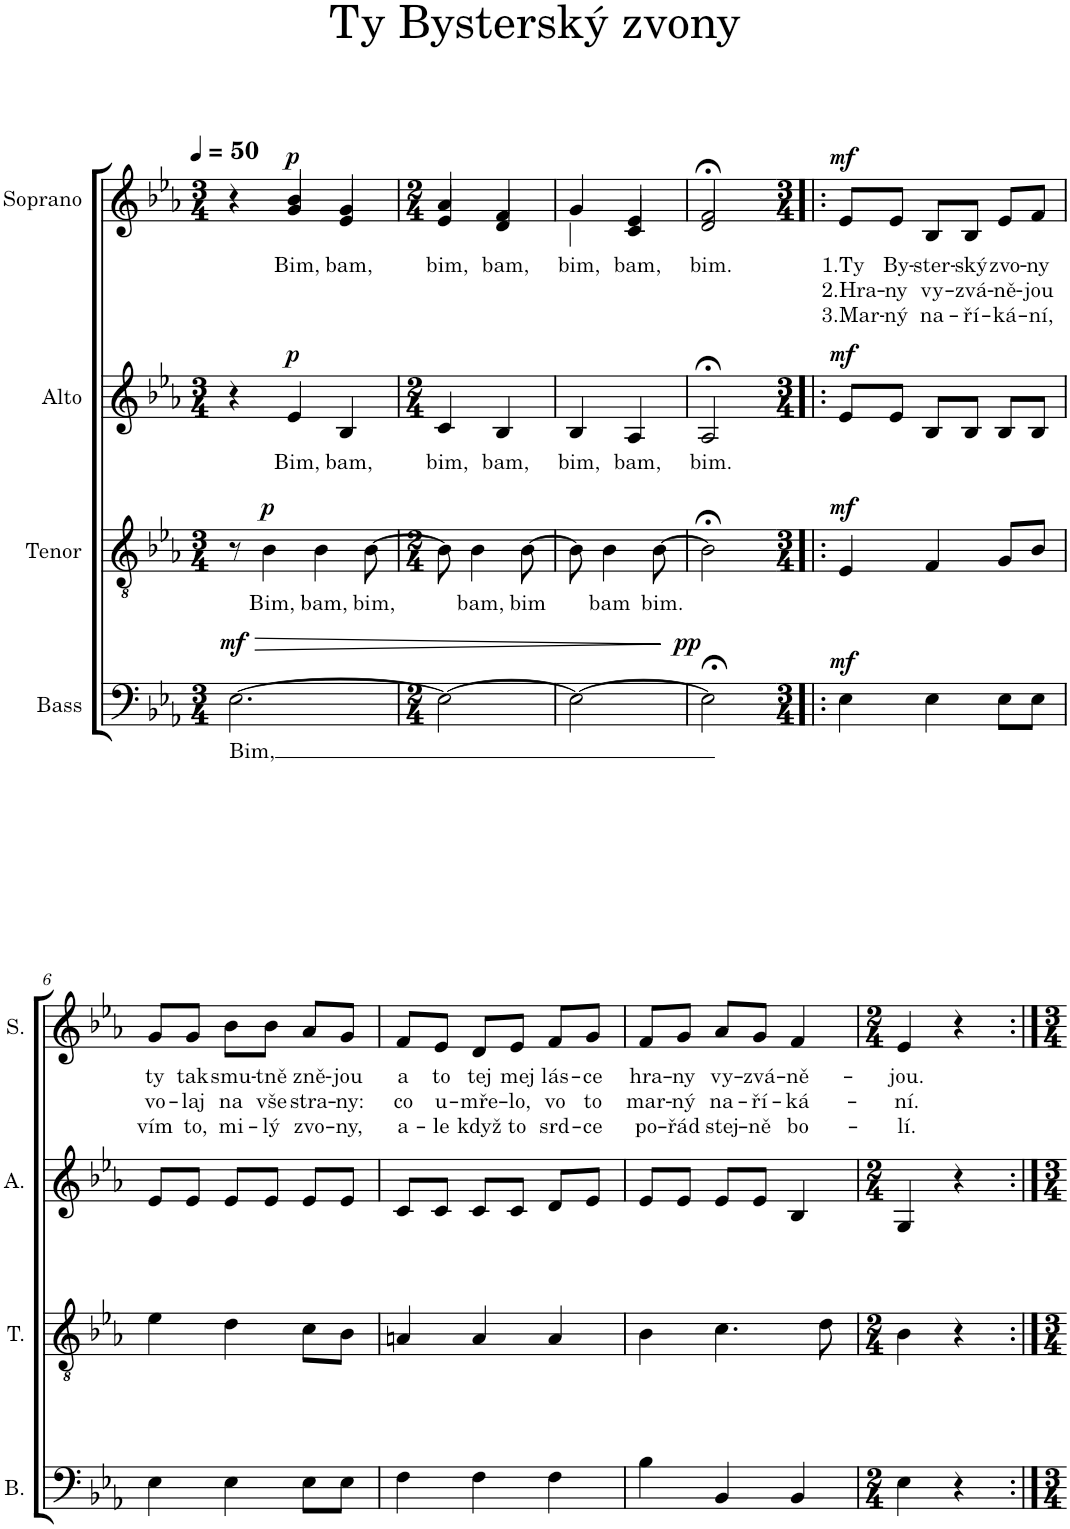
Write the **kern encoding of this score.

**kern	**text	**dynam	**kern	**text	**dynam	**kern	**text	**dynam	**kern	**text	**text	**text	**dynam
*part4	*part4	*part4	*part3	*part3	*part3	*part2	*part2	*part2	*part1	*part1	*part1	*part1	*part1
*staff4	*staff4	*staff4	*staff3	*staff3	*staff3	*staff2	*staff2	*staff2	*staff1	*staff1	*staff1	*staff1	*staff1
*I"Bass	*	*	*I"Tenor	*	*	*I"Alto	*	*	*I"Soprano	*	*	*	*
*I'B.	*	*	*I'T.	*	*	*I'A.	*	*	*I'S.	*	*	*	*
*clefF4	*	*	*clefGv2	*	*	*clefG2	*	*	*clefG2	*	*	*	*
*k[b-e-a-]	*	*	*k[b-e-a-]	*	*	*k[b-e-a-]	*	*	*k[b-e-a-]	*	*	*	*
*M3/4	*	*	*M3/4	*	*	*M3/4	*	*	*M3/4	*	*	*	*
*MM50	*	*	*MM50	*	*	*MM50	*	*	*MM50	*	*	*	*
=1	=1	=1	=1	=1	=1	=1	=1	=1	=1	=1	=1	=1	=1
!	!LO:LY:b	!LO:HP:b	!	!	!	!	!	!	!	!	!	!	!
*	*	*	*	*	*	*	*	*	*^	*	*	*	*
!	!	!LO:DY:n=1:a	!	!	!	!	!	!	!	!	!	!	!	!
[2.E-\	Bim,	> mf	8r	.	.	4r	.	.	4r	4ryy	.	.	.	.
!	!	!	!	!LO:LY:b	!LO:DY:a	!	!	!	!	!	!	!	!	!
.	.	.	4B-\	Bim,	p	.	.	.	.	.	.	.	.	.
!	!	!	!	!	!	!	!LO:LY:b	!LO:DY:a	!	!	!LO:LY:b	!	!	!LO:DY:a
.	.	.	.	.	.	4e-/	Bim,	p	4b-/	4g/	Bim,	.	.	p
!	!	!	!	!LO:LY:b	!	!	!	!	!	!	!	!	!	!
.	.	.	4B-\	bam,	.	.	.	.	.	.	.	.	.	.
!	!	!	!	!	!	!	!LO:LY:b	!	!	!	!LO:LY:b	!	!	!
.	.	.	.	.	.	4B-/	bam,	.	4g/	4e-/	bam,	.	.	.
!	!	!	!	!LO:LY:b	!	!	!	!	!	!	!	!	!	!
.	.	.	[8B-\	bim,	.	.	.	.	.	.	.	.	.	.
=2	=2	=2	=2	=2	=2	=2	=2	=2	=2	=2	=2	=2	=2	=2
*M2/4	*	*	*M2/4	*	*	*M2/4	*	*	*M2/4	*	*	*	*	*
!	!	!	!	!	!	!	!LO:LY:b	!	!	!	!LO:LY:b	!	!	!
2E-\_	.	.	8B-\]	.	.	4c/	bim,	.	4a-/	4e-/	bim,	.	.	.
!	!	!	!	!LO:LY:b	!	!	!	!	!	!	!	!	!	!
.	.	.	4B-\	bam,	.	.	.	.	.	.	.	.	.	.
!	!	!	!	!	!	!	!LO:LY:b	!	!	!	!LO:LY:b	!	!	!
.	.	.	.	.	.	4B-/	bam,	.	4f/	4d/	bam,	.	.	.
!	!	!	!	!LO:LY:b	!	!	!	!	!	!	!	!	!	!
.	.	.	[8B-\	bim	.	.	.	.	.	.	.	.	.	.
=3	=3	=3	=3	=3	=3	=3	=3	=3	=3	=3	=3	=3	=3	=3
!	!	!	!	!	!	!	!LO:LY:b	!	!	!	!LO:LY:b	!	!	!
2E-\_	.	.	8B-\]	.	.	4B-/	bim,	.	4g/	4e-\	bim,	.	.	.
!	!	!	!	!LO:LY:b	!	!	!	!	!	!	!	!	!	!
.	.	.	4B-\	bam	.	.	.	.	.	.	.	.	.	.
!	!	!	!	!	!	!	!LO:LY:b	!	!	!	!LO:LY:b	!	!	!
.	.	.	.	.	.	4A-/	bam,	.	4e-/	4c/	bam,	.	.	.
!	!	!	!	!LO:LY:b	!	!	!	!	!	!	!	!	!	!
.	.	.	[8B-\	bim.	.	.	.	.	.	.	.	.	.	.
*	*	*	*	*	*	*	*	*	*v	*v	*	*	*	*
.	.	]	.	.	.	.	.	.	.	.	.	.	.
=4	=4	=4	=4	=4	=4	=4	=4	=4	=4	=4	=4	=4	=4
!	!	!LO:DY:a	!	!	!	!	!LO:LY:b	!	!	!LO:LY:b	!	!	!
*	*	*	*	*	*	*	*	*	*^	*	*	*	*
2E-;<\]	.	pp	2B-;<\]	.	.	2A-;</	bim.	.	2f;</	2d/	bim.	.	.	.
*	*	*	*	*	*	*	*	*	*v	*v	*	*	*	*
=5!|:	=5!|:	=5!|:	=5!|:	=5!|:	=5!|:	=5!|:	=5!|:	=5!|:	=5!|:	=5!|:	=5!|:	=5!|:	=5!|:
*M3/4	*	*	*M3/4	*	*	*M3/4	*	*	*M3/4	*	*	*	*
*	*	*	*	*	*	*	*	*	*^	*	*	*	*
!	!	!LO:DY:a	!	!	!LO:DY:a	!	!	!LO:DY:a	!	!	!LO:LY:b	!LO:LY:b	!LO:LY:b	!LO:DY:a
*	*	*	*	*	*	*	*	*	*v	*v	*	*	*	*
4E-\	.	mf	4E-/	.	mf	8e-/L	.	mf	8e-/L	1.Ty	2.Hra-	3.Mar-	mf
!	!	!	!	!	!	!	!	!	!	!LO:LY:b	!LO:LY:b	!LO:LY:b	!
.	.	.	.	.	.	8e-/J	.	.	8e-/J	By-	-ny	-ný	.
!	!	!	!	!	!	!	!	!	!	!LO:LY:b	!LO:LY:b	!LO:LY:b	!
4E-\	.	.	4F/	.	.	8B-/L	.	.	8B-/L	-ster-	vy-	na-	.
!	!	!	!	!	!	!	!	!	!	!LO:LY:b	!LO:LY:b	!LO:LY:b	!
.	.	.	.	.	.	8B-/J	.	.	8B-/J	-ský	-zvá-	-ří-	.
!	!	!	!	!	!	!	!	!	!	!LO:LY:b	!LO:LY:b	!LO:LY:b	!
8E-\L	.	.	8G/L	.	.	8B-/L	.	.	8e-/L	zvo-	-ně-	-ká-	.
!	!	!	!	!	!	!	!	!	!	!LO:LY:b	!LO:LY:b	!LO:LY:b	!
8E-\J	.	.	8B-/J	.	.	8B-/J	.	.	8f/J	-ny	-jou	-ní,	.
!!LO:LB:g=z
=6	=6	=6	=6	=6	=6	=6	=6	=6	=6	=6	=6	=6	=6
!	!	!	!	!	!	!	!	!	!	!LO:LY:b	!LO:LY:b	!LO:LY:b	!
4E-\	.	.	4e-\	.	.	8e-/L	.	.	8g/L	ty	vo-	vím	.
!	!	!	!	!	!	!	!	!	!	!LO:LY:b	!LO:LY:b	!LO:LY:b	!
.	.	.	.	.	.	8e-/J	.	.	8g/J	tak	-laj	to,	.
!	!	!	!	!	!	!	!	!	!	!LO:LY:b	!LO:LY:b	!LO:LY:b	!
4E-\	.	.	4d\	.	.	8e-/L	.	.	8b-\L	smu-	na	mi-	.
!	!	!	!	!	!	!	!	!	!	!LO:LY:b	!LO:LY:b	!LO:LY:b	!
.	.	.	.	.	.	8e-/J	.	.	8b-\J	-tně	vše	-lý	.
!	!	!	!	!	!	!	!	!	!	!LO:LY:b	!LO:LY:b	!LO:LY:b	!
8E-\L	.	.	8c\L	.	.	8e-/L	.	.	8a-/L	zně-	stra-	zvo-	.
!	!	!	!	!	!	!	!	!	!	!LO:LY:b	!LO:LY:b	!LO:LY:b	!
8E-\J	.	.	8B-\J	.	.	8e-/J	.	.	8g/J	-jou	-ny:	-ny,	.
=7	=7	=7	=7	=7	=7	=7	=7	=7	=7	=7	=7	=7	=7
!	!	!	!	!	!	!	!	!	!	!LO:LY:b	!LO:LY:b	!LO:LY:b	!
4F\	.	.	4An/	.	.	8c/L	.	.	8f/L	a	co	a-	.
!	!	!	!	!	!	!	!	!	!	!LO:LY:b	!LO:LY:b	!LO:LY:b	!
.	.	.	.	.	.	8c/J	.	.	8e-/J	to	u-	-le	.
!	!	!	!	!	!	!	!	!	!	!LO:LY:b	!LO:LY:b	!LO:LY:b	!
4F\	.	.	4A/	.	.	8c/L	.	.	8d/L	tej	-mře-	když	.
!	!	!	!	!	!	!	!	!	!	!LO:LY:b	!LO:LY:b	!LO:LY:b	!
.	.	.	.	.	.	8c/J	.	.	8e-/J	mej	-lo,	to	.
!	!	!	!	!	!	!	!	!	!	!LO:LY:b	!LO:LY:b	!LO:LY:b	!
4F\	.	.	4A/	.	.	8d/L	.	.	8f/L	lás-	vo	srd-	.
!	!	!	!	!	!	!	!	!	!	!LO:LY:b	!LO:LY:b	!LO:LY:b	!
.	.	.	.	.	.	8e-/J	.	.	8g/J	-ce	to	-ce	.
=8	=8	=8	=8	=8	=8	=8	=8	=8	=8	=8	=8	=8	=8
!	!	!	!	!	!	!	!	!	!	!LO:LY:b	!LO:LY:b	!LO:LY:b	!
4B-\	.	.	4B-\	.	.	8e-/L	.	.	8f/L	hra-	mar-	po-	.
!	!	!	!	!	!	!	!	!	!	!LO:LY:b	!LO:LY:b	!LO:LY:b	!
.	.	.	.	.	.	8e-/J	.	.	8g/J	-ny	-ný	-řád	.
!	!	!	!	!	!	!	!	!	!	!LO:LY:b	!LO:LY:b	!LO:LY:b	!
4BB-/	.	.	4.c\	.	.	8e-/L	.	.	8a-/L	vy-	na-	stej-	.
!	!	!	!	!	!	!	!	!	!	!LO:LY:b	!LO:LY:b	!LO:LY:b	!
.	.	.	.	.	.	8e-/J	.	.	8g/J	-zvá-	-ří-	-ně	.
!	!	!	!	!	!	!	!	!	!	!LO:LY:b	!LO:LY:b	!LO:LY:b	!
4BB-/	.	.	.	.	.	4B-/	.	.	4f/	-ně-	-ká-	bo-	.
.	.	.	8d\	.	.	.	.	.	.	.	.	.	.
=9	=9	=9	=9	=9	=9	=9	=9	=9	=9	=9	=9	=9	=9
*M2/4	*	*	*M2/4	*	*	*M2/4	*	*	*M2/4	*	*	*	*
!	!	!	!	!	!	!	!	!	!	!LO:LY:b	!LO:LY:b	!LO:LY:b	!
4E-\	.	.	4B-\	.	.	4G/	.	.	4e-/	-jou.	-ní.	-lí.	.
4r	.	.	4r	.	.	4r	.	.	4r	.	.	.	.
=:|!	=:|!	=:|!	=:|!	=:|!	=:|!	=:|!	=:|!	=:|!	=:|!	=:|!	=:|!	=:|!	=:|!
*-	*-	*-	*-	*-	*-	*-	*-	*-	*-	*-	*-	*-	*-
